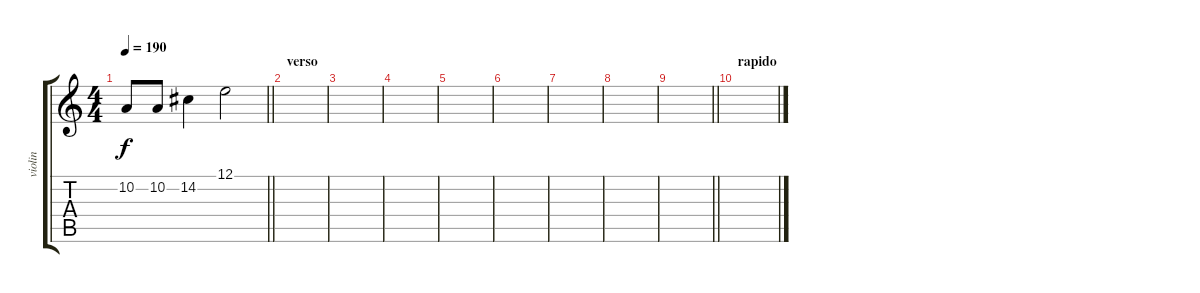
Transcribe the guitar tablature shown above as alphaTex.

\track ("violin" "violin") {instrument violin}
\staff {score tabs}
\tuning (E4 B3 G3 D3 A2 E2) {hide}
\ts (4 4)
\tempo 190
\clef g2
\barLineRight lightlight
\ks c
10.2{t}.8{dy f} 10.2.8 14.2.4 12.1.2 |
\section ("" "verso")
|
|
|
|
|
|
|
\barLineRight lightlight
|
\section ("" "rapido")
